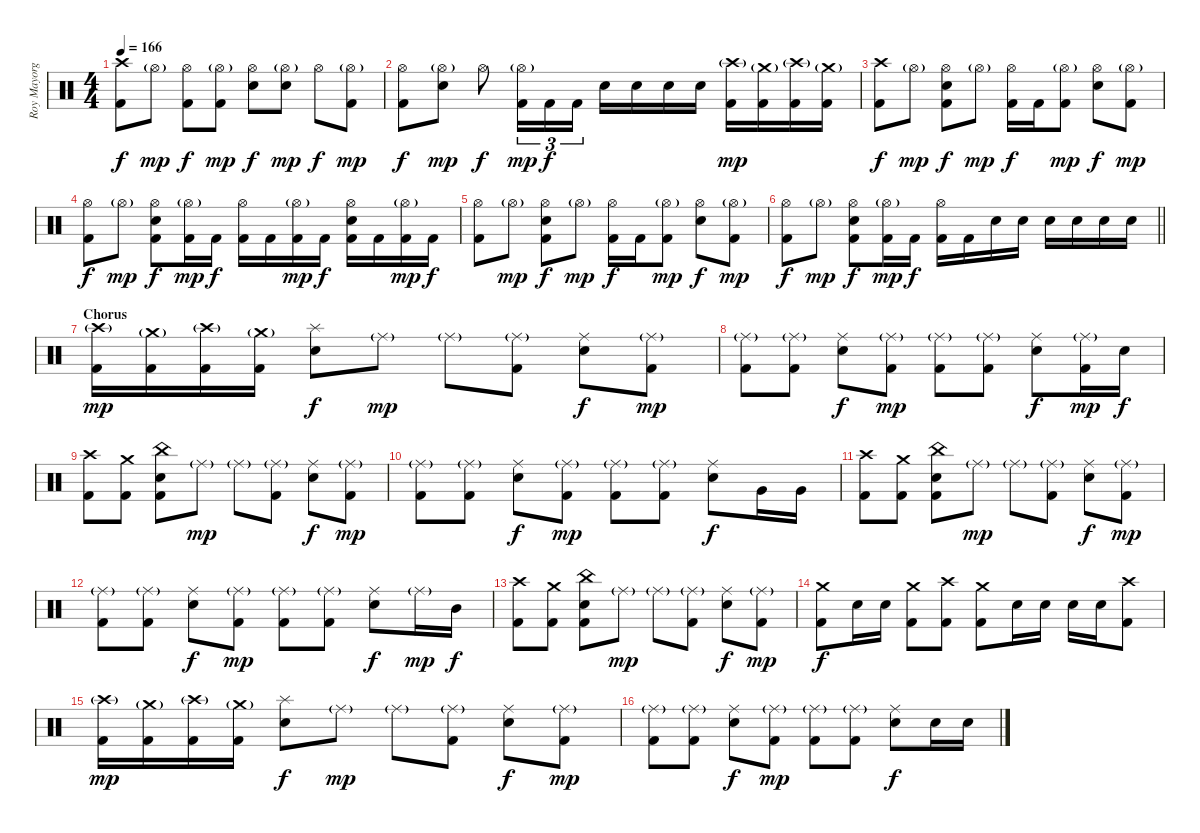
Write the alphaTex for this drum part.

\track ("Roy Mayorga (Drums)" "Roy Mayorg") {instrument percussion}
\staff {score}
\articulation defaults
\ts (4 4)
\tempo 166
\clef neutral
\ks c
("Crash high (hit)" "Kick (hit) 2").8{dy f} "Hi-Hat (open)"{g}.8{dy mp} ("Hi-Hat (open)" "Kick (hit) 2").8{dy f} ("Hi-Hat (open)"{g} "Kick (hit) 2").8{dy mp} ("Hi-Hat (open)" "Electric Snare (hit)").8{dy f} ("Hi-Hat (open)"{g} "Electric Snare (hit)").8{dy mp} "Hi-Hat (open)".8{dy f} ("Hi-Hat (open)"{g} "Kick (hit) 2").8{dy mp} |
("Hi-Hat (open)" "Kick (hit) 2").8{dy f} ("Hi-Hat (open)"{g} "Electric Snare (hit)").8{dy mp} "Hi-Hat (open)".8{dy f} ("Hi-Hat (open)"{g} "Kick (hit) 2").16{tu (3 2) dy mp} "Kick (hit) 2".16{tu (3 2) dy f} "Kick (hit) 2".16{tu (3 2)} "Electric Snare (hit)".16 "Electric Snare (hit)".16 "Electric Snare (hit)".16 "Electric Snare (hit)".16 ("Crash high (hit)"{g} "Kick (hit) 2").16{dy mp} ("Crash medium (hit)"{g} "Kick (hit) 2").16 ("Crash high (hit)"{g} "Kick (hit) 2").16 ("Crash medium (hit)"{g} "Kick (hit) 2").16 |
("Crash high (hit)" "Kick (hit) 2").8{dy f} "Hi-Hat (open)"{g}.8{dy mp} ("Hi-Hat (open)" "Electric Snare (hit)" "Kick (hit) 2").8{dy f} "Hi-Hat (open)"{g}.8{dy mp} ("Hi-Hat (open)" "Kick (hit) 2").16{dy f} "Kick (hit) 2".16 ("Hi-Hat (open)"{g} "Kick (hit) 2").8{dy mp} ("Hi-Hat (open)" "Electric Snare (hit)").8{dy f} ("Hi-Hat (open)"{g} "Kick (hit) 2").8{dy mp} |
("Hi-Hat (open)" "Kick (hit) 2").8{dy f} "Hi-Hat (open)"{g}.8{dy mp} ("Hi-Hat (open)" "Electric Snare (hit)" "Kick (hit) 2").8{dy f} ("Hi-Hat (open)"{g} "Kick (hit) 2").16{dy mp} "Kick (hit) 2".16{dy f} ("Hi-Hat (open)" "Kick (hit) 2").16 "Kick (hit) 2".16 ("Hi-Hat (open)"{g} "Kick (hit) 2").16{dy mp} "Kick (hit) 2".16{dy f} ("Hi-Hat (open)" "Electric Snare (hit)" "Kick (hit) 2").16 "Kick (hit) 2".16 ("Hi-Hat (open)"{g} "Kick (hit) 2").16{dy mp} "Kick (hit) 2".16{dy f} |
("Hi-Hat (open)" "Kick (hit) 2").8 "Hi-Hat (open)"{g}.8{dy mp} ("Hi-Hat (open)" "Electric Snare (hit)" "Kick (hit) 2").8{dy f} "Hi-Hat (open)"{g}.8{dy mp} ("Hi-Hat (open)" "Kick (hit) 2").16{dy f} "Kick (hit) 2".16 ("Hi-Hat (open)"{g} "Kick (hit) 2").8{dy mp} ("Hi-Hat (open)" "Electric Snare (hit)").8{dy f} ("Hi-Hat (open)"{g} "Kick (hit) 2").8{dy mp} |
\barLineRight lightlight
("Hi-Hat (open)" "Kick (hit) 2").8{dy f} "Hi-Hat (open)"{g}.8{dy mp} ("Hi-Hat (open)" "Electric Snare (hit)" "Kick (hit) 2").8{dy f} ("Hi-Hat (open)"{g} "Kick (hit) 2").16{dy mp} "Kick (hit) 2".16{dy f} ("Hi-Hat (open)" "Kick (hit) 2").16 "Kick (hit) 2".16 "Electric Snare (hit)".16 "Electric Snare (hit)".16 "Electric Snare (hit)".16 "Electric Snare (hit)".16 "Electric Snare (hit)".16 "Electric Snare (hit)".16 |
\section ("" "Chorus")
("Crash high (hit)"{g} "Kick (hit) 2").16{dy mp} ("Crash medium (hit)"{g} "Kick (hit) 2").16 ("Crash high (hit)"{g} "Kick (hit) 2").16 ("Crash medium (hit)"{g} "Kick (hit) 2").16 ("Splash (hit)" "Electric Snare (hit)").8{dy f} "Ride (middle)"{g}.8{dy mp} "Ride (middle)"{g}.8 ("Ride (middle)"{g} "Kick (hit) 2").8 ("Ride (middle)" "Electric Snare (hit)").8{dy f} ("Ride (middle)"{g} "Kick (hit) 2").8{dy mp} |
("Ride (middle)"{g} "Kick (hit) 2").8 ("Ride (middle)"{g} "Kick (hit) 2").8 ("Ride (middle)" "Electric Snare (hit)").8{dy f} ("Ride (middle)"{g} "Kick (hit) 2").8{dy mp} ("Ride (middle)"{g} "Kick (hit) 2").8 ("Ride (middle)"{g} "Kick (hit) 2").8 ("Ride (middle)" "Electric Snare (hit)").8{dy f} ("Ride (middle)"{g} "Kick (hit) 2").16{dy mp} "Electric Snare (hit)".16{dy f} |
("Crash high (hit)" "Kick (hit) 2").8 ("Crash medium (hit)" "Kick (hit) 2").8 ("China (hit)" "Electric Snare (hit)" "Kick (hit) 2").8 "Ride (middle)"{g}.8{dy mp} "Ride (middle)"{g}.8 ("Ride (middle)"{g} "Kick (hit) 2").8 ("Ride (middle)" "Electric Snare (hit)").8{dy f} ("Ride (middle)"{g} "Kick (hit) 2").8{dy mp} |
("Ride (middle)"{g} "Kick (hit) 2").8 ("Ride (middle)"{g} "Kick (hit) 2").8 ("Ride (middle)" "Electric Snare (hit)").8{dy f} ("Ride (middle)"{g} "Kick (hit) 2").8{dy mp} ("Ride (middle)"{g} "Kick (hit) 2").8 ("Ride (middle)"{g} "Kick (hit) 2").8 ("Ride (middle)" "Electric Snare (hit)").8{dy f} "Very Low Tom (hit)".16 "Very Low Tom (hit)".16 |
("Crash high (hit)" "Kick (hit) 2").8 ("Crash medium (hit)" "Kick (hit) 2").8 ("China (hit)" "Electric Snare (hit)" "Kick (hit) 2").8 "Ride (middle)"{g}.8{dy mp} "Ride (middle)"{g}.8 ("Ride (middle)"{g} "Kick (hit) 2").8 ("Ride (middle)" "Electric Snare (hit)").8{dy f} ("Ride (middle)"{g} "Kick (hit) 2").8{dy mp} |
("Ride (middle)"{g} "Kick (hit) 2").8 ("Ride (middle)"{g} "Kick (hit) 2").8 ("Ride (middle)" "Electric Snare (hit)").8{dy f} ("Ride (middle)"{g} "Kick (hit) 2").8{dy mp} ("Ride (middle)"{g} "Kick (hit) 2").8 ("Ride (middle)"{g} "Kick (hit) 2").8 ("Ride (middle)" "Electric Snare (hit)").8{dy f} "Ride (middle)"{g}.16{dy mp} "Mid Tom (hit)".16{dy f} |
("Crash high (hit)" "Kick (hit) 2").8 ("Crash medium (hit)" "Kick (hit) 2").8 ("China (hit)" "Electric Snare (hit)" "Kick (hit) 2").8 "Ride (middle)"{g}.8{dy mp} "Ride (middle)"{g}.8 ("Ride (middle)"{g} "Kick (hit) 2").8 ("Ride (middle)" "Electric Snare (hit)").8{dy f} ("Ride (middle)"{g} "Kick (hit) 2").8{dy mp} |
("Crash medium (hit)" "Kick (hit) 2").8{dy f} "Electric Snare (hit)".16 "Electric Snare (hit)".16 ("Crash medium (hit)" "Kick (hit) 2").8 ("Crash high (hit)" "Kick (hit) 2").8 ("Crash medium (hit)" "Kick (hit) 2").8 "Electric Snare (hit)".16 "Electric Snare (hit)".16 "Electric Snare (hit)".16 "Electric Snare (hit)".16 ("Crash high (hit)" "Kick (hit) 2").8 |
("Crash high (hit)"{g} "Kick (hit) 2").16{dy mp} ("Crash medium (hit)"{g} "Kick (hit) 2").16 ("Crash high (hit)"{g} "Kick (hit) 2").16 ("Crash medium (hit)"{g} "Kick (hit) 2").16 ("Splash (hit)" "Electric Snare (hit)").8{dy f} "Ride (middle)"{g}.8{dy mp} "Ride (middle)"{g}.8 ("Ride (middle)"{g} "Kick (hit) 2").8 ("Ride (middle)" "Electric Snare (hit)").8{dy f} ("Ride (middle)"{g} "Kick (hit) 2").8{dy mp} |
("Ride (middle)"{g} "Kick (hit) 2").8 ("Ride (middle)"{g} "Kick (hit) 2").8 ("Ride (middle)" "Electric Snare (hit)").8{dy f} ("Ride (middle)"{g} "Kick (hit) 2").8{dy mp} ("Ride (middle)"{g} "Kick (hit) 2").8 ("Ride (middle)"{g} "Kick (hit) 2").8 ("Ride (middle)" "Electric Snare (hit)").8{dy f} "Electric Snare (hit)".16 "Electric Snare (hit)".16
